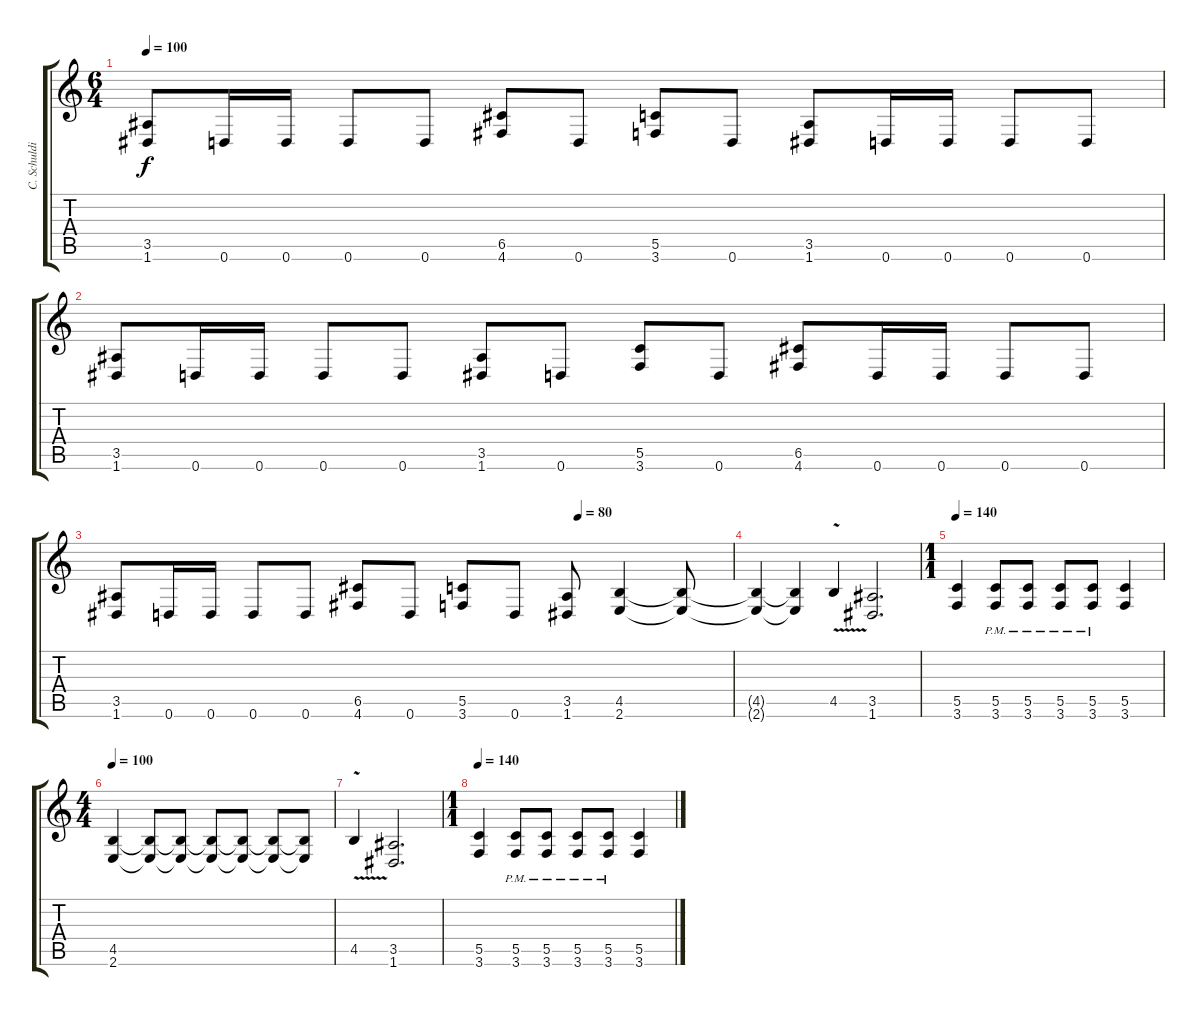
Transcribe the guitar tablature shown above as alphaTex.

\track ("C. Schuldiner" "C. Schuldi") {instrument distortionguitar}
\staff {score tabs}
\tuning (D4 A3 F3 C3 G2 D2) {hide}
\ts (6 4)
\tempo 100
\clef g2
\ks c
(3.5 1.6).8{dy f} 0.6.16 0.6.16 0.6.8 0.6.8 (6.5 4.6).8 0.6.8 (5.5 3.6).8 0.6.8 (3.5 1.6).8 0.6.16 0.6.16 0.6.8 0.6.8 |
(3.5 1.6).8 0.6.16 0.6.16 0.6.8 0.6.8 (3.5 1.6).8 0.6.8 (5.5 3.6).8 0.6.8 (6.5 4.6).8 0.6.16 0.6.16 0.6.8 0.6.8 |
\tempo (80 0.75)
(3.5 1.6).8 0.6.16 0.6.16 0.6.8 0.6.8 (6.5 4.6).8 0.6.8 (5.5 3.6).8 0.6.8 (3.5 1.6).8 (4.5 2.6).4 (4.5{t} 2.6{t}).8 |
(4.5{t} 2.6{t}).4 (4.5{t} 2.6{t}).4 4.5{v}.4 (3.5 1.6).2{d} |
\ts (1 1)
\tempo 140
(5.5 3.6).4 (5.5{pm} 3.6{pm}).8 (5.5{pm} 3.6{pm}).8 (5.5{pm} 3.6{pm}).8 (5.5{pm} 3.6{pm}).8 (5.5 3.6).4 |
\ts (4 4)
\tempo 80
\tempo 100
(4.5 2.6).4 (4.5{t} 2.6{t}).8 (4.5{t} 2.6{t}).8 (4.5{t} 2.6{t}).8 (4.5{t} 2.6{t}).8 (4.5{t} 2.6{t}).8 (4.5{t} 2.6{t}).8 |
4.5{v}.4 (3.5 1.6).2{d} |
\ts (1 1)
\tempo 140
(5.5 3.6).4 (5.5{pm} 3.6{pm}).8 (5.5{pm} 3.6{pm}).8 (5.5{pm} 3.6{pm}).8 (5.5{pm} 3.6{pm}).8 (5.5 3.6).4
